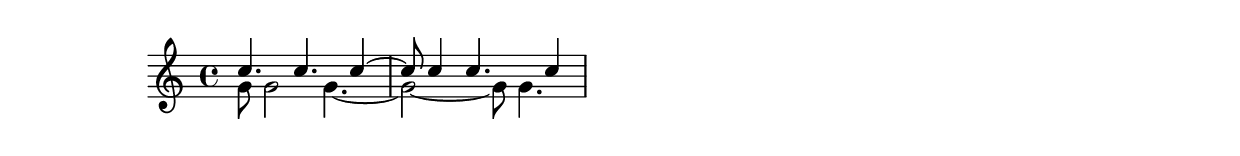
\version "2.14.0"

\header {
  texidoc = "
Complex completion heads work properly in a polyphonic environment.
"
}

\layout {
  \context {
    \Voice
    \remove "Note_heads_engraver"
    \consists "Completion_heads_engraver"
  }
}

\context Staff \relative c'' <<
  { c4. c c c4 c4. c4 }
  \\
  { g8 g2 g1 g4. }
>>
